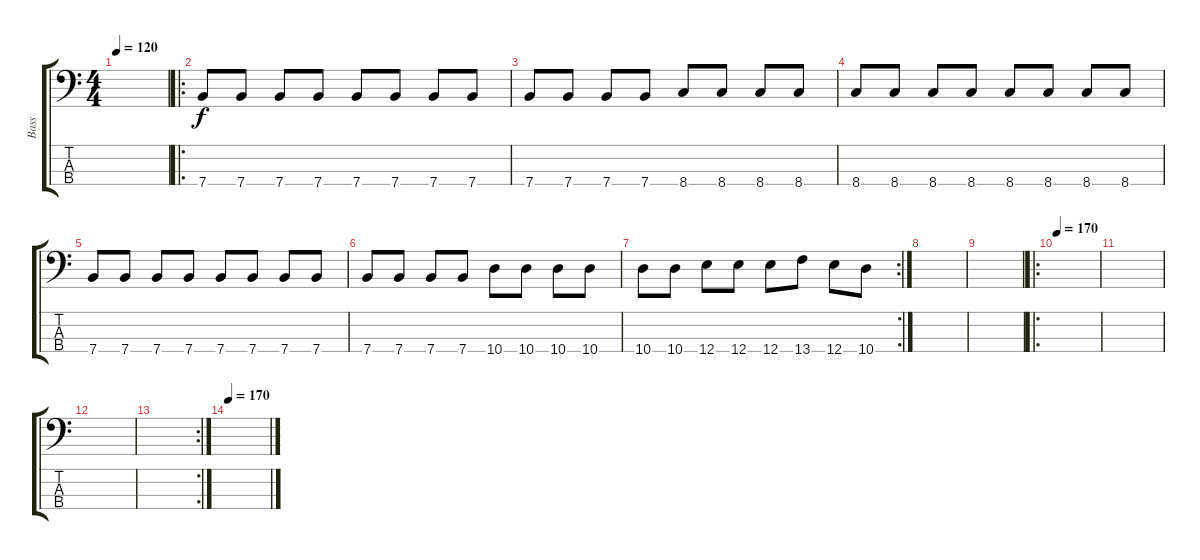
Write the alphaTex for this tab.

\track ("Bass" "Bass") {instrument electricbassfinger}
\staff {score tabs}
\tuning (G2 D2 A1 E1) {hide}
\ts (4 4)
\tempo 120
\clef f4
\ks c
|
\ro
7.4.8 7.4.8 7.4.8 7.4.8 7.4.8 7.4.8 7.4.8 7.4.8 |
7.4.8 7.4.8 7.4.8 7.4.8 8.4.8 8.4.8 8.4.8 8.4.8 |
8.4.8 8.4.8 8.4.8 8.4.8 8.4.8 8.4.8 8.4.8 8.4.8 |
7.4.8 7.4.8 7.4.8 7.4.8 7.4.8 7.4.8 7.4.8 7.4.8 |
7.4.8 7.4.8 7.4.8 7.4.8 10.4.8 10.4.8 10.4.8 10.4.8 |
\rc 2
10.4.8 10.4.8 12.4.8 12.4.8 12.4.8 13.4.8 12.4.8 10.4.8 |
|
|
\ro
\tempo 170
|
|
|
\rc 2
|
\tempo 170
